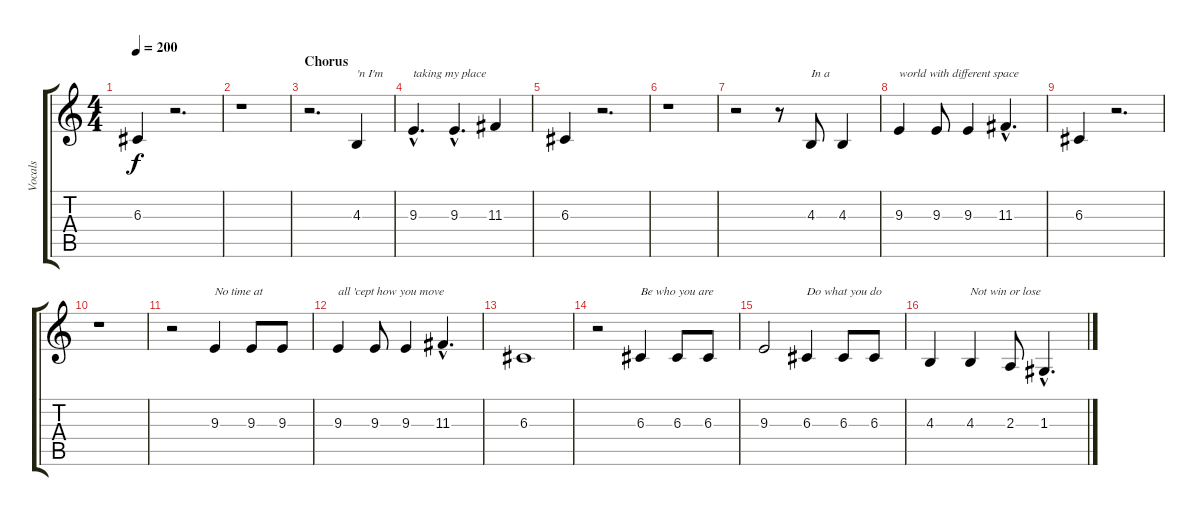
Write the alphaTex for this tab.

\track ("Vocals" "Vocals") {instrument bassoon}
\staff {score tabs}
\tuning (E4 B3 G3 D3 A2 E2) {hide}
\ts (4 4)
\tempo 200
\clef g2
\ks c
6.3.4{dy f} r.2{d} |
r.1 |
\section ("" "Chorus")
r.2{d} 4.3.4{txt "'n I'm"} |
9.3{hac}.4{d txt "taking my place"} 9.3{hac}.4{d} 11.3.4 |
6.3.4 r.2{d} |
r.1 |
r.2 r.8 4.3.8{txt "In a"} 4.3.4 |
9.3.4{txt "world with different space"} 9.3.8 9.3.4 11.3{hac}.4{d} |
6.3.4 r.2{d} |
r.1 |
r.2 9.3.4{txt "No time at"} 9.3.8 9.3.8 |
9.3.4{txt "all 'cept how you move"} 9.3.8 9.3.4 11.3{hac}.4{d} |
6.3.1 |
r.2 6.3.4{txt "Be who you are"} 6.3.8 6.3.8 |
9.3.2 6.3.4{txt "Do what you do"} 6.3.8 6.3.8 |
4.3.4 4.3.4{txt "Not win or lose"} 2.3.8 1.3{hac}.4{d}
